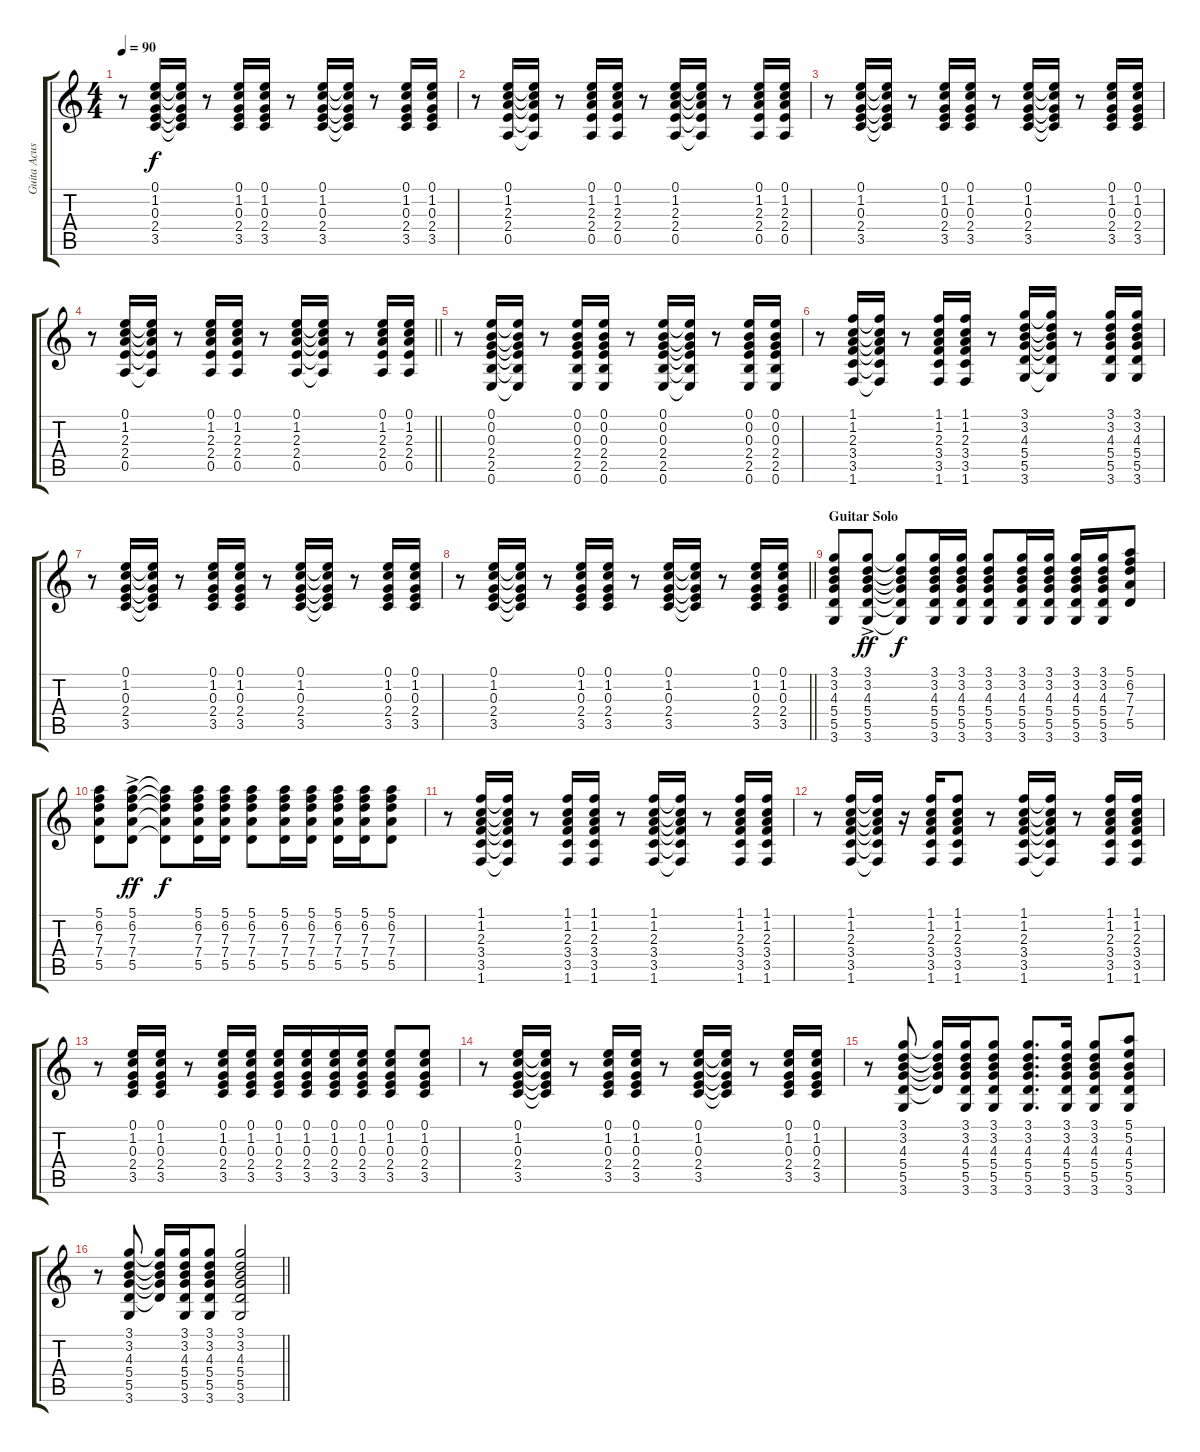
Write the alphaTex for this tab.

\track ("Guita Acus" "Guita Acus") {instrument acousticguitarsteel}
\staff {score tabs}
\tuning (E4 B3 G3 D3 A2 E2) {hide}
\ts (4 4)
\tempo 90
\clef g2
\ks c
r.8{dy f} (0.1 1.2 0.3 2.4 3.5).16 (0.1{t} 1.2{t} 0.3{t} 2.4{t} 3.5{t}).16 r.8 (0.1 1.2 0.3 2.4 3.5).16 (0.1 1.2 0.3 2.4 3.5).16 r.8 (0.1 1.2 0.3 2.4 3.5).16 (0.1{t} 1.2{t} 0.3{t} 2.4{t} 3.5{t}).16 r.8 (0.1 1.2 0.3 2.4 3.5).16 (0.1 1.2 0.3 2.4 3.5).16 |
r.8 (0.1 1.2 2.3 2.4 0.5).16 (0.1{t} 1.2{t} 2.3{t} 2.4{t} 0.5{t}).16 r.8 (0.1 1.2 2.3 2.4 0.5).16 (0.1 1.2 2.3 2.4 0.5).16 r.8 (0.1 1.2 2.3 2.4 0.5).16 (0.1{t} 1.2{t} 2.3{t} 2.4{t} 0.5{t}).16 r.8 (0.1 1.2 2.3 2.4 0.5).16 (0.1 1.2 2.3 2.4 0.5).16 |
r.8 (0.1 1.2 0.3 2.4 3.5).16 (0.1{t} 1.2{t} 0.3{t} 2.4{t} 3.5{t}).16 r.8 (0.1 1.2 0.3 2.4 3.5).16 (0.1 1.2 0.3 2.4 3.5).16 r.8 (0.1 1.2 0.3 2.4 3.5).16 (0.1{t} 1.2{t} 0.3{t} 2.4{t} 3.5{t}).16 r.8 (0.1 1.2 0.3 2.4 3.5).16 (0.1 1.2 0.3 2.4 3.5).16 |
\barLineRight lightlight
r.8 (0.1 1.2 2.3 2.4 0.5).16 (0.1{t} 1.2{t} 2.3{t} 2.4{t} 0.5{t}).16 r.8 (0.1 1.2 2.3 2.4 0.5).16 (0.1 1.2 2.3 2.4 0.5).16 r.8 (0.1 1.2 2.3 2.4 0.5).16 (0.1{t} 1.2{t} 2.3{t} 2.4{t} 0.5{t}).16 r.8 (0.1 1.2 2.3 2.4 0.5).16 (0.1 1.2 2.3 2.4 0.5).16 |
r.8 (0.1 0.2 0.3 2.4 2.5 0.6).16 (0.1{t} 0.2{t} 0.3{t} 2.4{t} 2.5{t} 0.6{t}).16 r.8 (0.1 0.2 0.3 2.4 2.5 0.6).16 (0.1 0.2 0.3 2.4 2.5 0.6).16 r.8 (0.1 0.2 0.3 2.4 2.5 0.6).16 (0.1{t} 0.2{t} 0.3{t} 2.4{t} 2.5{t} 0.6{t}).16 r.8 (0.1 0.2 0.3 2.4 2.5 0.6).16 (0.1 0.2 0.3 2.4 2.5 0.6).16 |
r.8 (1.1 1.2 2.3 3.4 3.5 1.6).16 (1.1{t} 1.2{t} 2.3{t} 3.4{t} 3.5{t} 1.6{t}).16 r.8 (1.1 1.2 2.3 3.4 3.5 1.6).16 (1.1 1.2 2.3 3.4 3.5 1.6).16 r.8 (3.1 3.2 4.3 5.4 5.5 3.6).16 (3.1{t} 3.2{t} 4.3{t} 5.4{t} 5.5{t} 3.6{t}).16 r.8 (3.1 3.2 4.3 5.4 5.5 3.6).16 (3.1 3.2 4.3 5.4 5.5 3.6).16 |
r.8 (0.1 1.2 0.3 2.4 3.5).16 (0.1{t} 1.2{t} 0.3{t} 2.4{t} 3.5{t}).16 r.8 (0.1 1.2 0.3 2.4 3.5).16 (0.1 1.2 0.3 2.4 3.5).16 r.8 (0.1 1.2 0.3 2.4 3.5).16 (0.1{t} 1.2{t} 0.3{t} 2.4{t} 3.5{t}).16 r.8 (0.1 1.2 0.3 2.4 3.5).16 (0.1 1.2 0.3 2.4 3.5).16 |
\barLineRight lightlight
r.8 (0.1 1.2 0.3 2.4 3.5).16 (0.1{t} 1.2{t} 0.3{t} 2.4{t} 3.5{t}).16 r.8 (0.1 1.2 0.3 2.4 3.5).16 (0.1 1.2 0.3 2.4 3.5).16 r.8 (0.1 1.2 0.3 2.4 3.5).16 (0.1{t} 1.2{t} 0.3{t} 2.4{t} 3.5{t}).16 r.8 (0.1 1.2 0.3 2.4 3.5).16 (0.1 1.2 0.3 2.4 3.5).16 |
\section ("" "Guitar Solo")
(3.1 3.2 4.3 5.4 5.5 3.6).8 (3.1{ac} 3.2 4.3 5.4 5.5 3.6).8{dy ff} (3.1{t} 3.2{t} 4.3{t} 5.4{t} 5.5{t} 3.6{t}).8{dy f} (3.1 3.2 4.3 5.4 5.5 3.6).16 (3.1 3.2 4.3 5.4 5.5 3.6).16 (3.1 3.2 4.3 5.4 5.5 3.6).8 (3.1 3.2 4.3 5.4 5.5 3.6).16 (3.1 3.2 4.3 5.4 5.5 3.6).16 (3.1 3.2 4.3 5.4 5.5 3.6).16 (3.1 3.2 4.3 5.4 5.5 3.6).16 (5.1 6.2 7.3 7.4 5.5).8 |
(5.1 6.2 7.3 7.4 5.5).8 (5.1{ac} 6.2 7.3 7.4 5.5).8{dy ff} (5.1{t} 6.2{t} 7.3{t} 7.4{t} 5.5{t}).8{dy f} (5.1 6.2 7.3 7.4 5.5).16 (5.1 6.2 7.3 7.4 5.5).16 (5.1 6.2 7.3 7.4 5.5).8 (5.1 6.2 7.3 7.4 5.5).16 (5.1 6.2 7.3 7.4 5.5).16 (5.1 6.2 7.3 7.4 5.5).16 (5.1 6.2 7.3 7.4 5.5).16 (5.1 6.2 7.3 7.4 5.5).8 |
r.8 (1.1 1.2 2.3 3.4 3.5 1.6).16 (1.1{t} 1.2{t} 2.3{t} 3.4{t} 3.5{t} 1.6{t}).16 r.8 (1.1 1.2 2.3 3.4 3.5 1.6).16 (1.1 1.2 2.3 3.4 3.5 1.6).16 r.8 (1.1 1.2 2.3 3.4 3.5 1.6).16 (1.1{t} 1.2{t} 2.3{t} 3.4{t} 3.5{t} 1.6{t}).16 r.8 (1.1 1.2 2.3 3.4 3.5 1.6).16 (1.1 1.2 2.3 3.4 3.5 1.6).16 |
r.8 (1.1 1.2 2.3 3.4 3.5 1.6).16 (1.1{t} 1.2{t} 2.3{t} 3.4{t} 3.5{t} 1.6{t}).16 r.16 (1.1 1.2 2.3 3.4 3.5 1.6).16 (1.1 1.2 2.3 3.4 3.5 1.6).8 r.8 (1.1 1.2 2.3 3.4 3.5 1.6).16 (1.1{t} 1.2{t} 2.3{t} 3.4{t} 3.5{t} 1.6{t}).16 r.8 (1.1 1.2 2.3 3.4 3.5 1.6).16 (1.1 1.2 2.3 3.4 3.5 1.6).16 |
r.8 (0.1 1.2 0.3 2.4 3.5).16 (0.1 1.2 0.3 2.4 3.5).16 r.8 (0.1 1.2 0.3 2.4 3.5).16 (0.1 1.2 0.3 2.4 3.5).16 (0.1 1.2 0.3 2.4 3.5).16 (0.1 1.2 0.3 2.4 3.5).16 (0.1 1.2 0.3 2.4 3.5).16 (0.1 1.2 0.3 2.4 3.5).16 (0.1 1.2 0.3 2.4 3.5).8 (0.1 1.2 0.3 2.4 3.5).8 |
r.8 (0.1 1.2 0.3 2.4 3.5).16 (0.1{t} 1.2{t} 0.3{t} 2.4{t} 3.5{t}).16 r.8 (0.1 1.2 0.3 2.4 3.5).16 (0.1 1.2 0.3 2.4 3.5).16 r.8 (0.1 1.2 0.3 2.4 3.5).16 (0.1{t} 1.2{t} 0.3{t} 2.4{t} 3.5{t}).16 r.8 (0.1 1.2 0.3 2.4 3.5).16 (0.1 1.2 0.3 2.4 3.5).16 |
r.8 (3.1 3.2 4.3 5.4 5.5 3.6).8 (3.1{t} 3.2{t} 4.3{t} 5.4{t} 5.5{t}).16 (3.1 3.2 4.3 5.4 5.5 3.6).16 (3.1 3.2 4.3 5.4 5.5 3.6).8 (3.1 3.2 4.3 5.4 5.5 3.6).8{d} (3.1 3.2 4.3 5.4 5.5 3.6).16 (3.1 3.2 4.3 5.4 5.5 3.6).8 (5.1 5.2 4.3 5.4 5.5 3.6).8 |
\barLineRight lightlight
r.8 (3.1 3.2 4.3 5.4 5.5 3.6).8 (3.1{t} 3.2{t} 4.3{t} 5.4{t} 5.5{t}).16 (3.1 3.2 4.3 5.4 5.5 3.6).16 (3.1 3.2 4.3 5.4 5.5 3.6).8 (3.1 3.2 4.3 5.4 5.5 3.6).2
